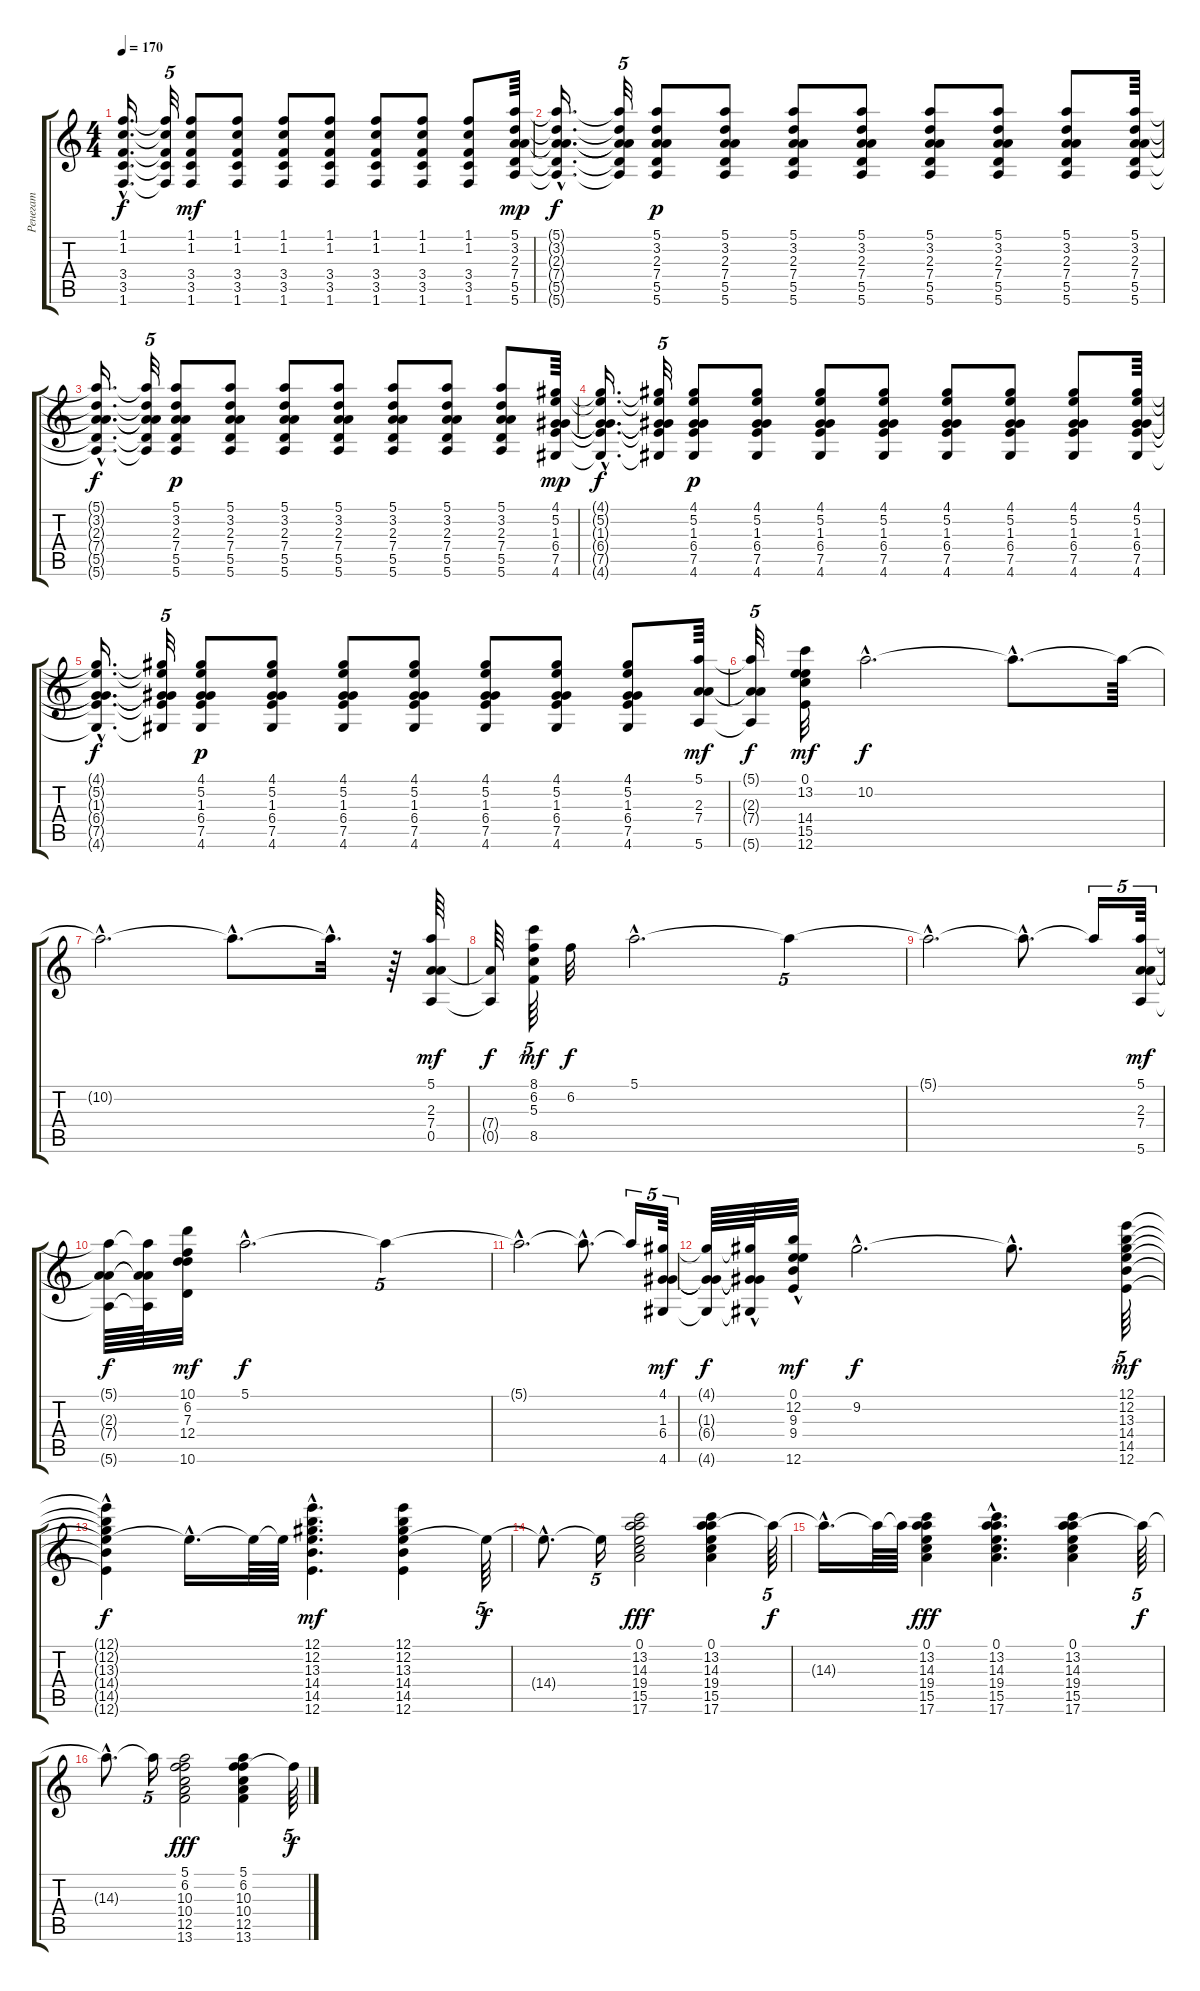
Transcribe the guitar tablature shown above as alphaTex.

\track ("Ренегат" "Ренегат") {instrument acousticguitarsteel}
\staff {score tabs}
\tuning (E4 B3 G3 D3 A2 E2) {hide}
\ts (4 4)
\tempo 170
\clef g2
\ks c
(1.1{hac t} 1.2{hac t} 3.4{hac t} 3.5{hac t} 1.6{hac t}).16{d dy f} (1.1{t} 1.2{t} 3.4{t} 3.5{t} 1.6{t}).32{tu (5 4)} (1.1 1.2 3.4 3.5 1.6).8{dy mf} (1.1 1.2 3.4 3.5 1.6).8 (1.1 1.2 3.4 3.5 1.6).8 (1.1 1.2 3.4 3.5 1.6).8 (1.1 1.2 3.4 3.5 1.6).8 (1.1 1.2 3.4 3.5 1.6).8 (1.1 1.2 3.4 3.5 1.6).8 (5.1 3.2 2.3 7.4 5.5 5.6).64{dy mp} |
(5.1{hac t} 3.2{hac t} 2.3{hac t} 7.4{hac t} 5.5{hac t} 5.6{hac t}).16{d dy f} (5.1{t} 3.2{t} 2.3{t} 7.4{t} 5.5{t} 5.6{t}).32{tu (5 4)} (5.1 3.2 2.3 7.4 5.5 5.6).8{dy p} (5.1 3.2 2.3 7.4 5.5 5.6).8 (5.1 3.2 2.3 7.4 5.5 5.6).8 (5.1 3.2 2.3 7.4 5.5 5.6).8 (5.1 3.2 2.3 7.4 5.5 5.6).8 (5.1 3.2 2.3 7.4 5.5 5.6).8 (5.1 3.2 2.3 7.4 5.5 5.6).8 (5.1 3.2 2.3 7.4 5.5 5.6).64 |
(5.1{hac t} 3.2{hac t} 2.3{hac t} 7.4{hac t} 5.5{hac t} 5.6{hac t}).16{d dy f} (5.1{t} 3.2{t} 2.3{t} 7.4{t} 5.5{t} 5.6{t}).32{tu (5 4)} (5.1 3.2 2.3 7.4 5.5 5.6).8{dy p} (5.1 3.2 2.3 7.4 5.5 5.6).8 (5.1 3.2 2.3 7.4 5.5 5.6).8 (5.1 3.2 2.3 7.4 5.5 5.6).8 (5.1 3.2 2.3 7.4 5.5 5.6).8 (5.1 3.2 2.3 7.4 5.5 5.6).8 (5.1 3.2 2.3 7.4 5.5 5.6).8 (4.1 5.2 1.3 6.4 7.5 4.6).64{dy mp} |
(4.1{hac t} 5.2{hac t} 1.3{hac t} 6.4{hac t} 7.5{hac t} 4.6{hac t}).16{d dy f} (4.1{t} 5.2{t} 1.3{t} 6.4{t} 7.5{t} 4.6{t}).32{tu (5 4)} (4.1 5.2 1.3 6.4 7.5 4.6).8{dy p} (4.1 5.2 1.3 6.4 7.5 4.6).8 (4.1 5.2 1.3 6.4 7.5 4.6).8 (4.1 5.2 1.3 6.4 7.5 4.6).8 (4.1 5.2 1.3 6.4 7.5 4.6).8 (4.1 5.2 1.3 6.4 7.5 4.6).8 (4.1 5.2 1.3 6.4 7.5 4.6).8 (4.1 5.2 1.3 6.4 7.5 4.6).64 |
(4.1{hac t} 5.2{hac t} 1.3{hac t} 6.4{hac t} 7.5{hac t} 4.6{hac t}).16{d dy f} (4.1{t} 5.2{t} 1.3{t} 6.4{t} 7.5{t} 4.6{t}).32{tu (5 4)} (4.1 5.2 1.3 6.4 7.5 4.6).8{dy p} (4.1 5.2 1.3 6.4 7.5 4.6).8 (4.1 5.2 1.3 6.4 7.5 4.6).8 (4.1 5.2 1.3 6.4 7.5 4.6).8 (4.1 5.2 1.3 6.4 7.5 4.6).8 (4.1 5.2 1.3 6.4 7.5 4.6).8 (4.1 5.2 1.3 6.4 7.5 4.6).8 (5.1 2.3 7.4 5.6).64{dy mf volume 11 instrument acousticguitarsteel} |
(5.1{t} 2.3{t} 7.4{t} 5.6{t}).32{tu (5 4) dy f} (0.1 13.2 14.4 15.5 12.6).32{dy mf} 10.2{hac}.2{d dy f} 10.2{hac t}.8{d} 10.2{t}.64 |
10.2{hac t}.2{d} 10.2{hac t}.8{d} 10.2{hac t}.32{d} r.64 (5.1 2.3 7.4 0.5).64{dy mf} |
(7.4{t} 0.5{t}).64{dy f} (8.1 6.2 5.3 8.5).64{tu (5 4) dy mf} 6.2.32{dy f} 5.1{hac}.2{d} 5.1{t}.4{tu (5 4)} |
5.1{hac t}.2{d} 5.1{hac t}.8{d} 5.1{t}.16{tu (5 4)} (5.1 2.3 7.4 5.6).64{tu (5 4) dy mf} |
(5.1{t} 2.3{t} 7.4{t} 5.6{t}).64{dy f} (5.1{t} 2.3{t} 7.4{t} 5.6{t}).64 (10.1 6.2 7.3 12.4 10.6).32{dy mf} 5.1{hac}.2{d dy f} 5.1{t}.4{tu (5 4)} |
5.1{hac t}.2{d} 5.1{hac t}.8{d} 5.1{t}.16{tu (5 4)} (4.1 1.3 6.4 4.6).64{tu (5 4) dy mf} |
(4.1{t} 1.3{t} 6.4{t} 4.6{t}).64{dy f} (4.1{t} 1.3{t} 6.4{hac t} 4.6{hac t}).64 (0.1 12.2{hac} 9.3{hac} 9.4 12.6).32{dy mf} 9.2{hac}.2{d dy f} 9.2{hac t}.8{d} (12.1 12.2 13.3 14.4 14.5 12.6).64{tu (5 4) dy mf volume 12 instrument overdrivenguitar} |
(12.1{hac t} 12.2{hac t} 13.3{hac t} 14.4{t} 14.5{hac t} 12.6{hac t}).4{dy f} 14.4{hac t}.16{d} 14.4{t}.64 14.4{t}.64 (12.1 12.2 13.3 14.4{hac} 14.5 12.6).4{d dy mf} (12.1 12.2 13.3 14.4 14.5 12.6).4 14.4{t}.64{tu (5 4) dy f} |
14.4{hac t}.8{d} 14.4{t}.16{tu (5 4)} (0.1 13.2 14.3 19.4 15.5 17.6).2{dy fff volume 9 balance 9 instrument overdrivenguitar} (0.1 13.2 14.3 19.4 15.5 17.6).4 14.3{t}.64{tu (5 4) dy f} |
14.3{hac t}.16{d} 14.3{t}.64 14.3{t}.64 (0.1 13.2 14.3 19.4 15.5 17.6).4{dy fff} (0.1 13.2 14.3{hac} 19.4 15.5 17.6).4{d} (0.1 13.2 14.3 19.4 15.5 17.6).4 14.3{t}.64{tu (5 4) dy f} |
14.3{hac t}.8{d} 14.3{t}.16{tu (5 4)} (5.1 6.2 10.3 10.4 12.5 13.6).2{dy fff} (5.1 6.2 10.3 10.4 12.5 13.6).4 6.2{t}.64{tu (5 4) dy f}
